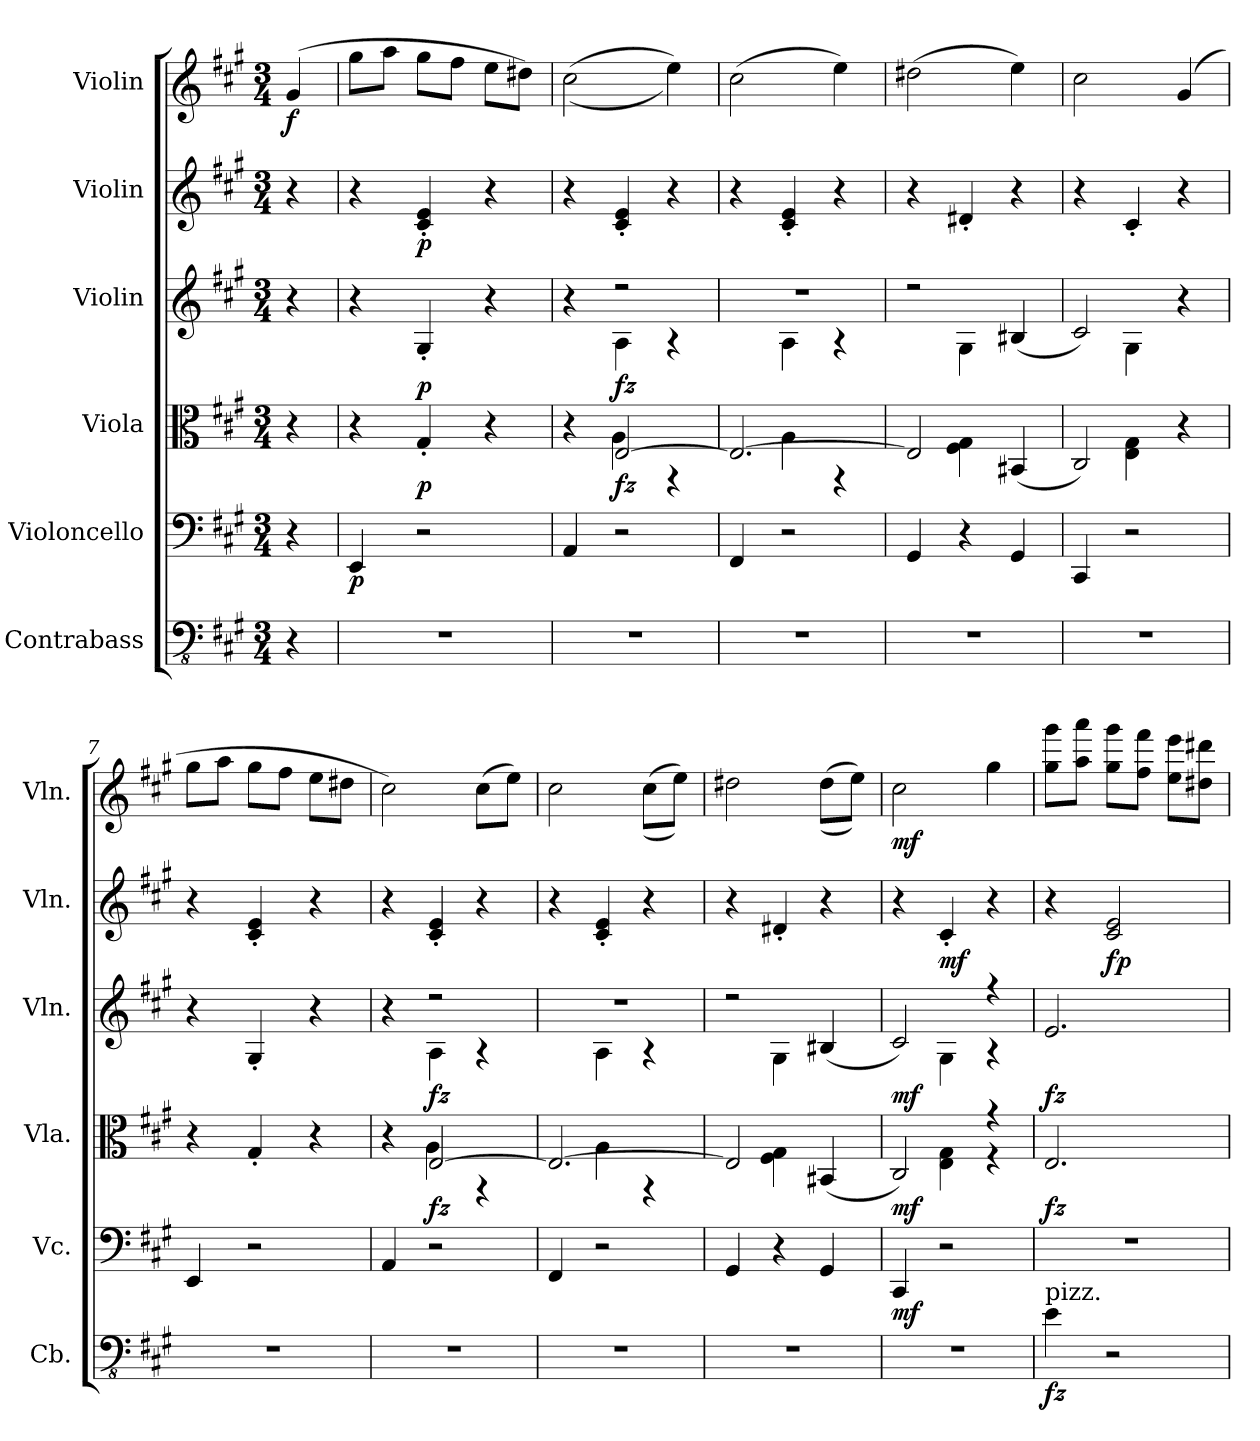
**kern	**dynam	**kern	**dynam	**kern	**dynam	**kern	**dynam	**kern	**dynam	**kern	**dynam
*part6	*part6	*part5	*part5	*part4	*part4	*part3	*part3	*part2	*part2	*part1	*part1
*staff6	*staff6	*staff5	*staff5	*staff4	*staff4	*staff3	*staff3	*staff2	*staff2	*staff1	*staff1
*I"Contrabass	*	*I"Violoncello	*	*I"Viola	*	*I"Violin	*	*I"Violin	*	*I"Violin	*
*I'Cb.	*	*I'Vc.	*	*I'Vla.	*	*I'Vln.	*	*I'Vln.	*	*I'Vln.	*
*clefFv4	*	*clefF4	*	*clefC3	*	*clefG2	*	*clefG2	*	*clefG2	*
*ITrd7c12	*	*	*	*	*	*	*	*	*	*	*
*k[f#c#g#]	*	*k[f#c#g#]	*	*k[f#c#g#]	*	*k[f#c#g#]	*	*k[f#c#g#]	*	*k[f#c#g#]	*
*M3/4	*	*M3/4	*	*M3/4	*	*M3/4	*	*M3/4	*	*M3/4	*
*MM160	*	*MM160	*	*MM160	*	*MM160	*	*MM160	*	*MM160	*
=1	=1	=1	=1	=1	=1	=1	=1	=1	=1	=1	=1
!	!	!	!	!	!	!	!	!	!	!	!LO:DY:b
4r	.	4r	.	4r	.	4r	.	4r	.	(>4g#/	f
=2	=2	=2	=2	=2	=2	=2	=2	=2	=2	=2	=2
!	!	!	!LO:DY:b	!	!	!	!	!	!	!	!
2.r	.	4EE/	p	4r	.	4r	.	4r	.	8gg#\L	.
.	.	.	.	.	.	.	.	.	.	8aa\J	.
!	!	!	!	!	!LO:DY:b	!	!LO:DY:b	!	!LO:DY:b	!	!
.	.	2r	.	4G#'/	p	4G#'/	p	4c#/' 4e/'	p	8gg#\L	.
.	.	.	.	.	.	.	.	.	.	8ff#\J	.
.	.	.	.	4r	.	4r	.	4r	.	8ee\L	.
.	.	.	.	.	.	.	.	.	.	8dd#X\J)	.
=3	=3	=3	=3	=3	=3	=3	=3	=3	=3	=3	=3
*	*	*	*	*^	*	*^	*	*	*	*	*
2.r	.	4AA/	.	4r	4ryy	.	4r	4ryy	.	4r	.	(>(>2cc#\	.
!	!	!	!	!	!	!LO:DY:b	!	!	!LO:DY:b	!	!	!	!
.	.	2r	.	[2E/	4A\	fz	2r	4A\	fz	4c#/' 4e/'	.	.	.
.	.	.	.	.	4r	.	.	4r	.	4r	.	4ee\))	.
=4	=4	=4	=4	=4	=4	=4	=4	=4	=4	=4	=4	=4	=4
2.r	.	4FF#/	.	2.E/_	4ryy	.	2.r	4ryy	.	4r	.	(>2cc#\	.
.	.	2r	.	.	4A\	.	.	4A\	.	4c#/' 4e/'	.	.	.
.	.	.	.	.	4r	.	.	4r	.	4r	.	4ee\)	.
=5	=5	=5	=5	=5	=5	=5	=5	=5	=5	=5	=5	=5	=5
2.r	.	4GG#/	.	2E/]	4ryy	.	2r	4ryy	.	4r	.	(>2dd#X\	.
.	.	4r	.	.	4F#\ 4G#\	.	.	4G#\	.	4d#X'/	.	.	.
.	.	4GG#/	.	(<4BB#X/	4ryy	.	(<4B#X/	4ryy	.	4r	.	4ee\)	.
=6	=6	=6	=6	=6	=6	=6	=6	=6	=6	=6	=6	=6	=6
2.r	.	4CC#/	.	2C#/)	4ryy	.	2c#/)	4ryy	.	4r	.	2cc#\	.
.	.	2r	.	.	4E\ 4G#\	.	.	4G#\	.	4c#'/	.	.	.
.	.	.	.	4r	4ryy	.	4r	4ryy	.	4r	.	(>4g#/	.
*	*	*	*	*v	*v	*	*	*	*	*	*	*	*
*	*	*	*	*	*	*v	*v	*	*	*	*	*
=7	=7	=7	=7	=7	=7	=7	=7	=7	=7	=7	=7
2.r	.	4EE/	.	4r	.	4r	.	4r	.	8gg#\L	.
.	.	.	.	.	.	.	.	.	.	8aa\J	.
.	.	2r	.	4G#'/	.	4G#'/	.	4c#/' 4e/'	.	8gg#\L	.
.	.	.	.	.	.	.	.	.	.	8ff#\J	.
.	.	.	.	4r	.	4r	.	4r	.	8ee\L	.
.	.	.	.	.	.	.	.	.	.	8dd#X\J	.
=8	=8	=8	=8	=8	=8	=8	=8	=8	=8	=8	=8
*	*	*	*	*^	*	*^	*	*	*	*	*
2.r	.	4AA/	.	4r	4ryy	.	4r	4ryy	.	4r	.	2cc#\)	.
!	!	!	!	!	!	!LO:DY:b	!	!	!LO:DY:b	!	!	!	!
.	.	2r	.	[2E/	4A\	fz	2r	4A\	fz	4c#/' 4e/'	.	.	.
.	.	.	.	.	4r	.	.	4r	.	4r	.	(>8cc#\L	.
.	.	.	.	.	.	.	.	.	.	.	.	8ee\J)	.
!!LO:LB:g=z
=9	=9	=9	=9	=9	=9	=9	=9	=9	=9	=9	=9	=9	=9
2.r	.	4FF#/	.	2.E/_	4ryy	.	2.r	4ryy	.	4r	.	2cc#\	.
.	.	2r	.	.	4A\	.	.	4A\	.	4c#/' 4e/'	.	.	.
.	.	.	.	.	4r	.	.	4r	.	4r	.	(>(>8cc#\L	.
.	.	.	.	.	.	.	.	.	.	.	.	8ee\J))	.
=10	=10	=10	=10	=10	=10	=10	=10	=10	=10	=10	=10	=10	=10
2.r	.	4GG#/	.	2E/]	4ryy	.	2r	4ryy	.	4r	.	2dd#X\	.
.	.	4r	.	.	4F#\ 4G#\	.	.	4G#\	.	4d#X'/	.	.	.
.	.	4GG#/	.	(<4BB#X/	4ryy	.	(<4B#X/	4ryy	.	4r	.	(>(>8dd#\L	.
.	.	.	.	.	.	.	.	.	.	.	.	8ee\J))	.
=11	=11	=11	=11	=11	=11	=11	=11	=11	=11	=11	=11	=11	=11
!	!	!	!LO:DY:b	!	!	!LO:DY:b	!	!	!LO:DY:b	!	!	!	!LO:DY:b
2.r	.	4CC#/	mf	2C#/)	4ryy	mf	2c#/)	4ryy	mf	4r	.	2cc#\	mf
!	!	!	!	!	!	!	!	!	!	!	!LO:DY:b	!	!
.	.	2r	.	.	4E\ 4G#\	.	.	4G#\	.	4c#'/	mf	.	.
.	.	.	.	4r	4r	.	4r	4r	.	4r	.	4gg#\	.
=12	=12	=12	=12	=12	=12	=12	=12	=12	=12	=12	=12	=12	=12
!LO:TX:a:t=pizz.	!	!	!	!	!	!	!	!	!	!	!	!	!
!	!LO:DY:b	!	!	!	!	!LO:DY:b	!	!	!LO:DY:b	!	!	!	!
*	*	*	*	*v	*v	*	*	*	*	*	*	*	*
*	*	*	*	*	*	*v	*v	*	*	*	*	*
4EE\	fz	2.r	.	2.E/	fz	2.e/	fz	4r	.	8gg#\ 8ggg#\L	.
.	.	.	.	.	.	.	.	.	.	8aa\ 8aaa\J	.
!	!	!	!	!	!	!	!	!	!LO:DY:b	!	!
2r	.	.	.	.	.	.	.	2c#/ 2e/	fp	8gg#\ 8ggg#\L	.
.	.	.	.	.	.	.	.	.	.	8ff#\ 8fff#\J	.
.	.	.	.	.	.	.	.	.	.	8ee\ 8eee\L	.
.	.	.	.	.	.	.	.	.	.	8dd#X\ 8ddd#X\J	.
=	=	=	=	=	=	=	=	=	=	=	=
*-	*-	*-	*-	*-	*-	*-	*-	*-	*-	*-	*-
